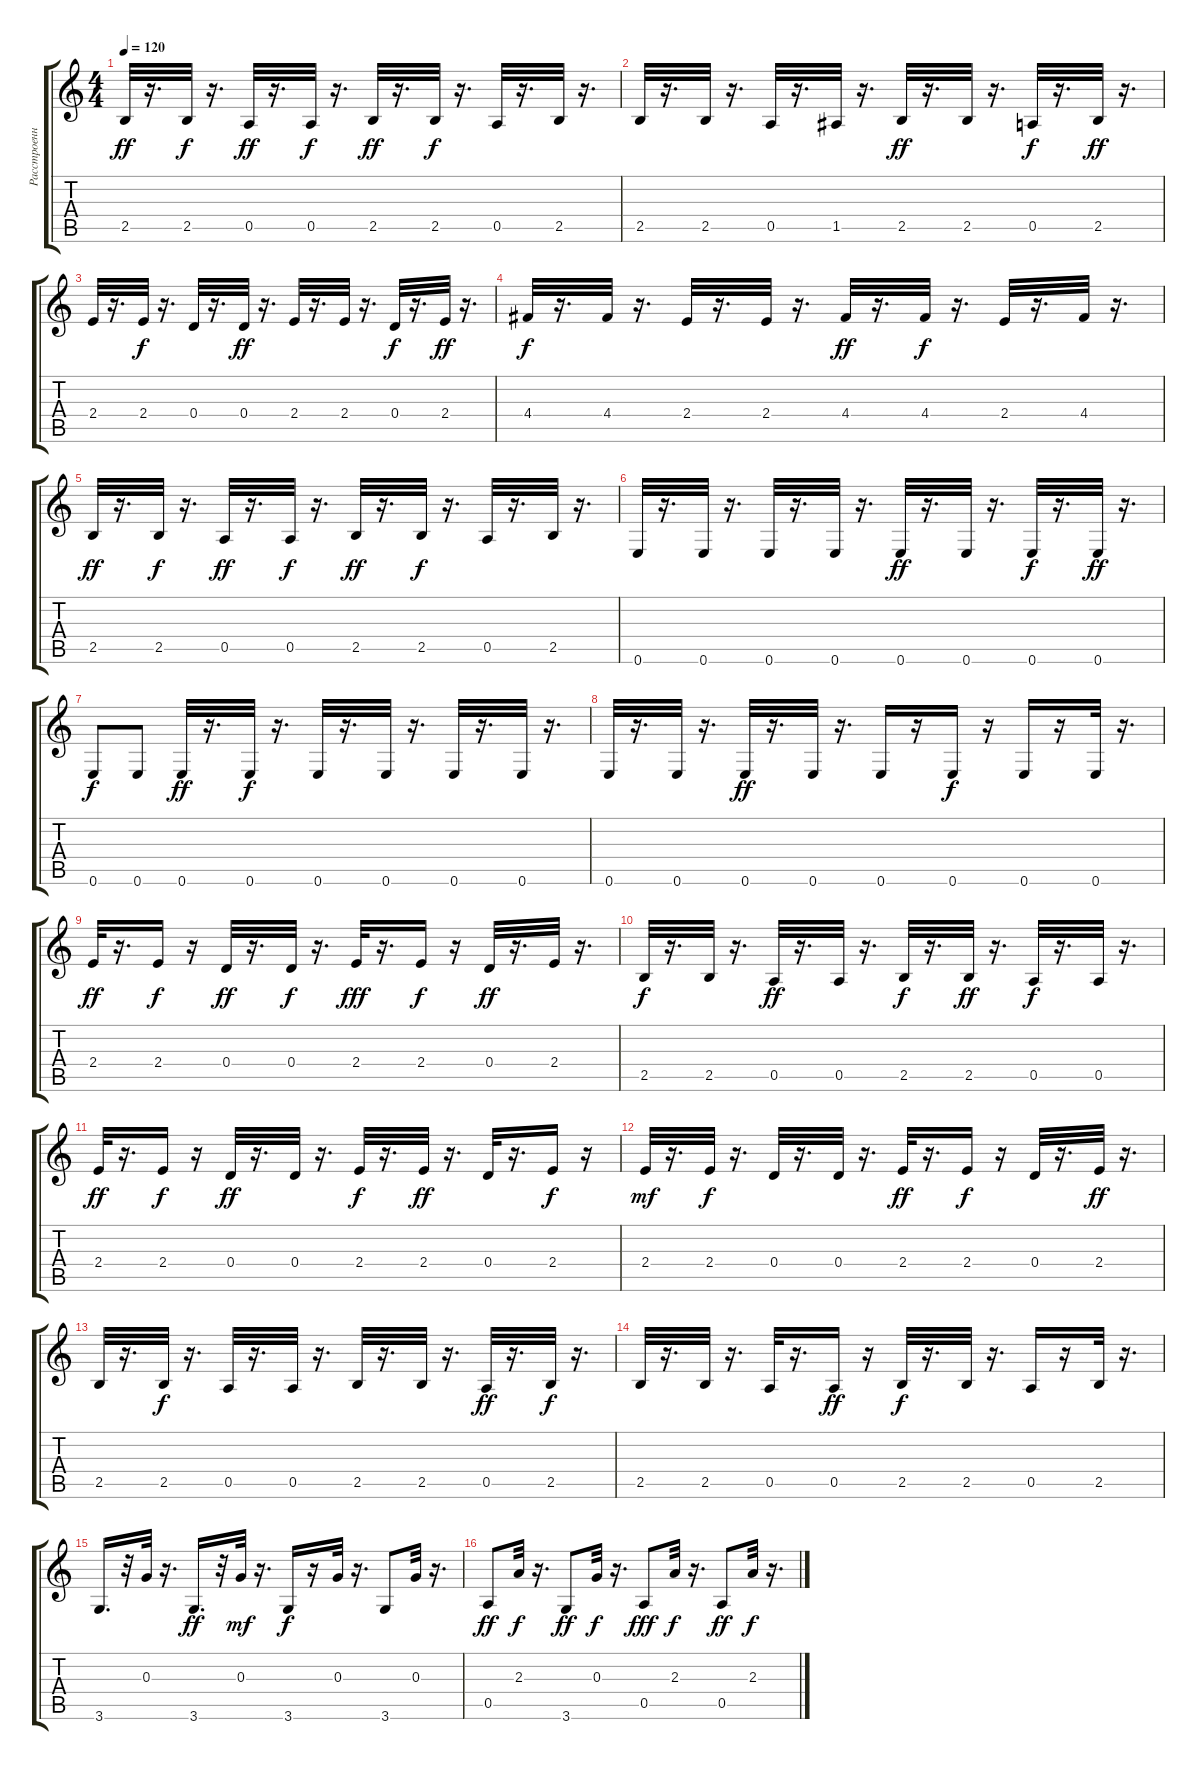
\track ("Расстроенный Бас" "Расстроенн") {instrument fretlessbass}
\staff {score tabs}
\tuning (E4 B3 G3 D3 A2 E2) {hide}
\ts (4 4)
\tempo 120
\clef g2
\ks c
2.5.32{dy ff} r.16{d} 2.5.32{dy f} r.16{d} 0.5.32{dy ff} r.16{d} 0.5.32{dy f} r.16{d} 2.5.32{dy ff} r.16{d} 2.5.32{dy f} r.16{d} 0.5.32 r.16{d} 2.5.32 r.16{d} |
2.5.32 r.16{d} 2.5.32 r.16{d} 0.5.32 r.16{d} 1.5.32 r.16{d} 2.5.32{dy ff} r.16{d} 2.5.32 r.16{d} 0.5.32{dy f} r.16{d} 2.5.32{dy ff} r.16{d} |
2.4.32 r.16{d} 2.4.32{dy f} r.16{d} 0.4.32 r.16{d} 0.4.32{dy ff} r.16{d} 2.4.32 r.16{d} 2.4.32 r.16{d} 0.4.32{dy f} r.16{d} 2.4.32{dy ff} r.16{d} |
4.4.32{dy f} r.16{d} 4.4.32 r.16{d} 2.4.32 r.16{d} 2.4.32 r.16{d} 4.4.32{dy ff} r.16{d} 4.4.32{dy f} r.16{d} 2.4.32 r.16{d} 4.4.32 r.16{d} |
2.5.32{dy ff} r.16{d} 2.5.32{dy f} r.16{d} 0.5.32{dy ff} r.16{d} 0.5.32{dy f} r.16{d} 2.5.32{dy ff} r.16{d} 2.5.32{dy f} r.16{d} 0.5.32 r.16{d} 2.5.32 r.16{d} |
0.6.32 r.16{d} 0.6.32 r.16{d} 0.6.32 r.16{d} 0.6.32 r.16{d} 0.6.32{dy ff} r.16{d} 0.6.32 r.16{d} 0.6.32{dy f} r.16{d} 0.6.32{dy ff} r.16{d} |
0.6.8{dy f} 0.6.8 0.6.32{dy ff} r.16{d} 0.6.32{dy f} r.16{d} 0.6.32 r.16{d} 0.6.32 r.16{d} 0.6.32 r.16{d} 0.6.32 r.16{d} |
0.6.32 r.16{d} 0.6.32 r.16{d} 0.6.32{dy ff} r.16{d} 0.6.32 r.16{d} 0.6.16 r.16 0.6.16{dy f} r.16 0.6.16 r.16 0.6.32 r.16{d} |
2.4.32{dy ff} r.16{d} 2.4.16{dy f} r.16 0.4.32{dy ff} r.16{d} 0.4.32{dy f} r.16{d} 2.4.32{dy fff} r.16{d} 2.4.16{dy f} r.16 0.4.32{dy ff} r.16{d} 2.4.32 r.16{d} |
2.5.32{dy f} r.16{d} 2.5.32 r.16{d} 0.5.32{dy ff} r.16{d} 0.5.32 r.16{d} 2.5.32{dy f} r.16{d} 2.5.32{dy ff} r.16{d} 0.5.32{dy f} r.16{d} 0.5.32 r.16{d} |
2.4.32{dy ff} r.16{d} 2.4.16{dy f} r.16 0.4.32{dy ff} r.16{d} 0.4.32 r.16{d} 2.4.32{dy f} r.16{d} 2.4.32{dy ff} r.16{d} 0.4.32 r.16{d} 2.4.16{dy f} r.16 |
2.4.32{dy mf} r.16{d} 2.4.32{dy f} r.16{d} 0.4.32 r.16{d} 0.4.32 r.16{d} 2.4.32{dy ff} r.16{d} 2.4.16{dy f} r.16 0.4.32 r.16{d} 2.4.32{dy ff} r.16{d} |
2.5.32 r.16{d} 2.5.32{dy f} r.16{d} 0.5.32 r.16{d} 0.5.32 r.16{d} 2.5.32 r.16{d} 2.5.32 r.16{d} 0.5.32{dy ff} r.16{d} 2.5.32{dy f} r.16{d} |
2.5.32 r.16{d} 2.5.32 r.16{d} 0.5.32 r.16{d} 0.5.16{dy ff} r.16 2.5.32{dy f} r.16{d} 2.5.32 r.16{d} 0.5.16 r.16 2.5.32 r.16{d} |
3.6.16{d} r.32 0.3.32 r.16{d} 3.6.16{d dy ff} r.32 0.3.32{dy mf} r.16{d} 3.6.16{dy f} r.16 0.3.32 r.16{d} 3.6.8 0.3.32 r.16{d} |
0.5.8{dy ff} 2.3.32{dy f} r.16{d} 3.6.8{dy ff} 0.3.32{dy f} r.16{d} 0.5.8{dy fff} 2.3.32{dy f} r.16{d} 0.5.8{dy ff} 2.3.32{dy f} r.16{d}
